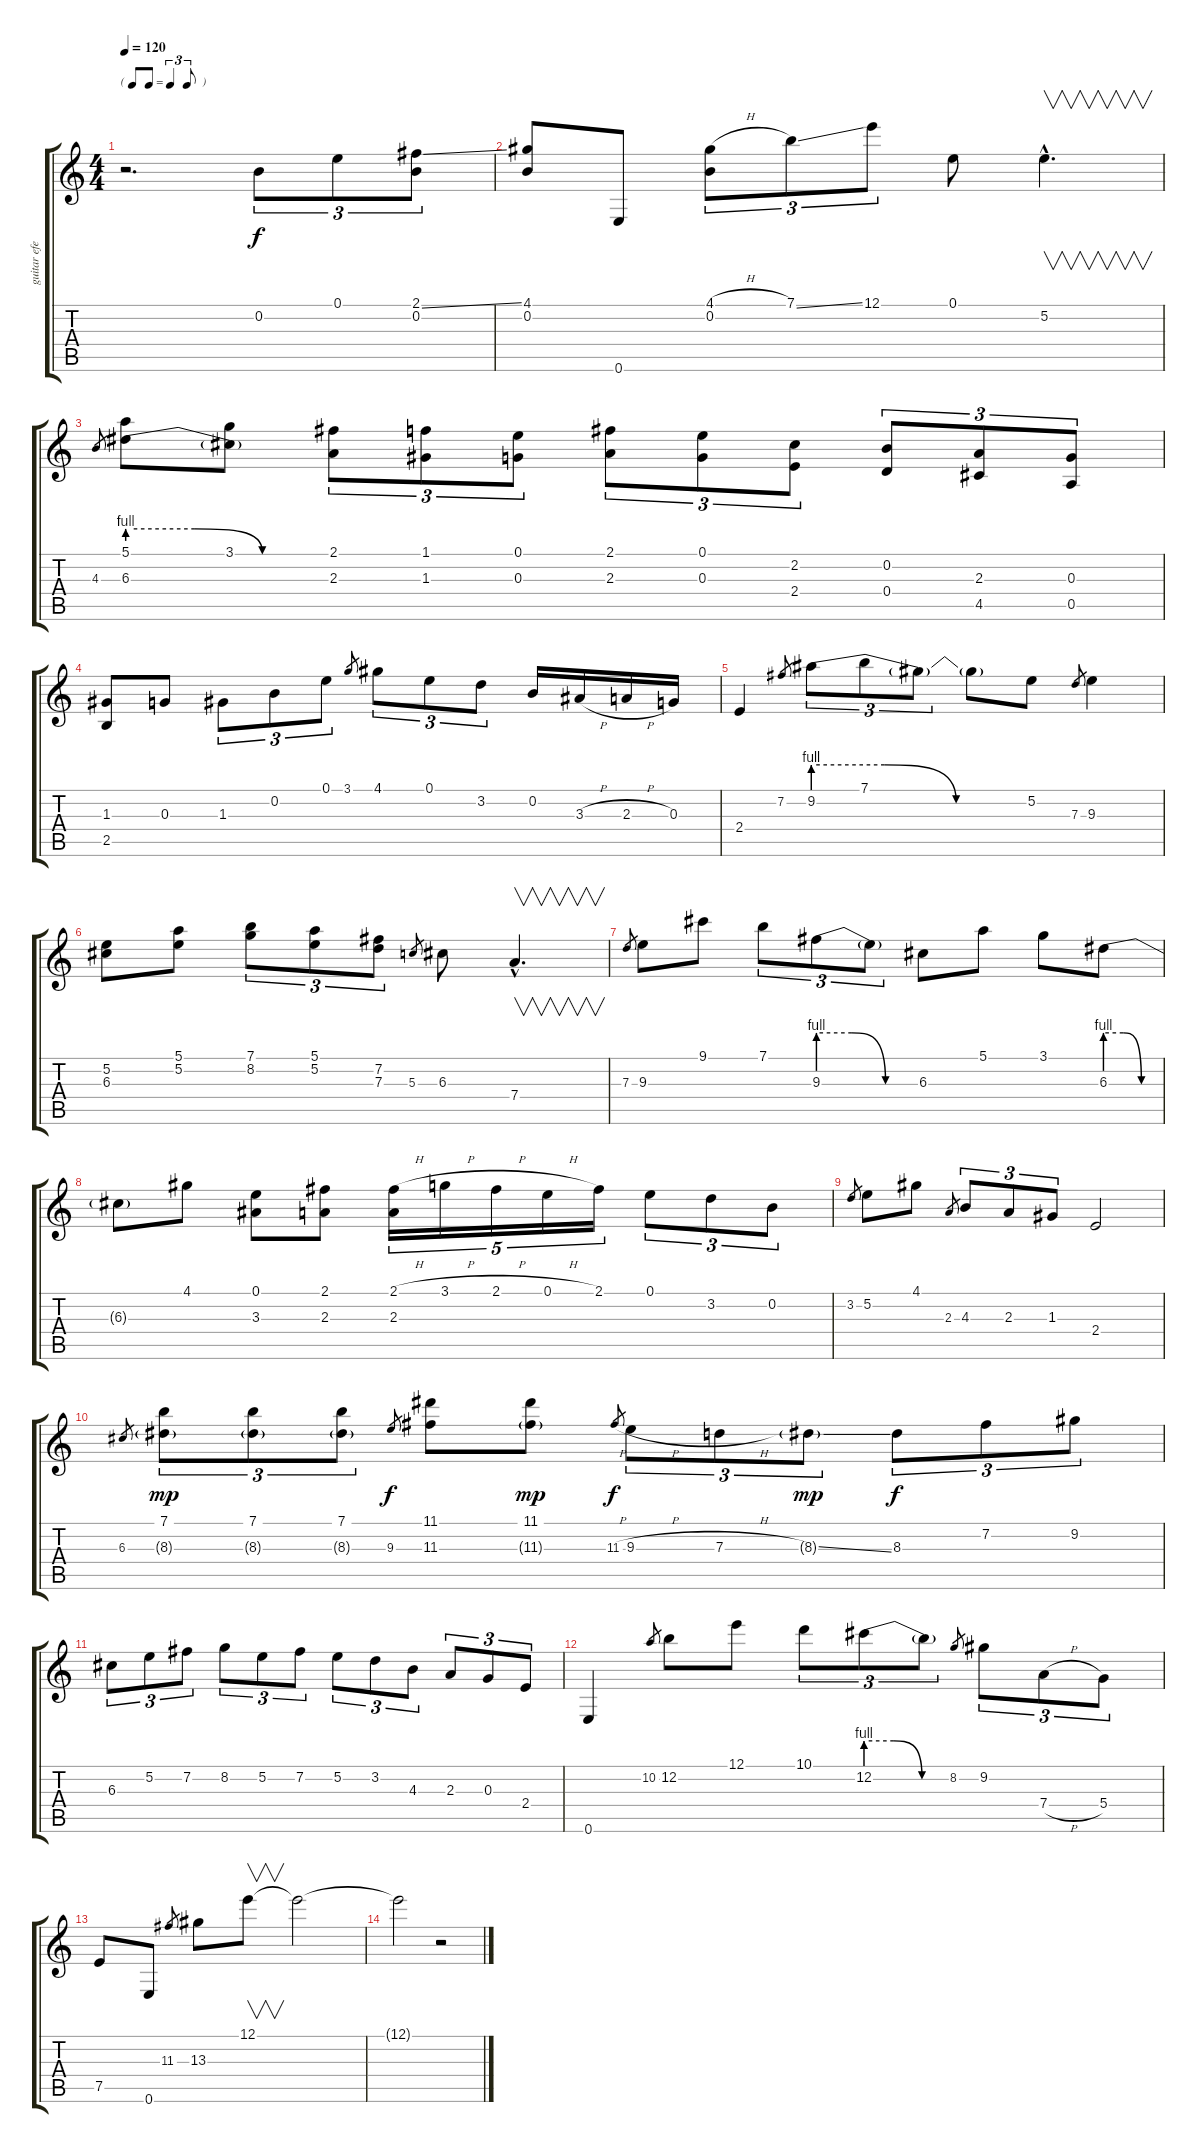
\track ("guitar efect" "guitar efe") {instrument distortionguitar}
\staff {score tabs}
\tuning (E4 B3 G3 D3 A2 E2) {hide}
\ts (4 4)
\tf triplet8th
\tempo 120
\clef g2
\ks c
r.2{d dy f instrument distortionguitar} 0.2.8{tu (3 2)} 0.1.8{tu (3 2)} (2.1{ss} 0.2).8{tu (3 2)} |
(4.1 0.2).8 0.6.8 (4.1{h} 0.2).8{tu (3 2)} 7.1{ss}.8{tu (3 2)} 12.1.8{tu (3 2)} 0.1.8 5.2{hac}.4{v d} |
4.3.8{gr} (5.1 6.3{be (custom 0 4 20 4 40 0 60 0)}).8 (3.1 6.3{t}).8 (2.1 2.3).8{tu (3 2)} (1.1 1.3).8{tu (3 2)} (0.1 0.3).8{tu (3 2)} (2.1 2.3).8{tu (3 2)} (0.1 0.3).8{tu (3 2)} (2.2 2.4).8{tu (3 2)} (0.2 0.4).8{tu (3 2)} (2.3 4.5).8{tu (3 2)} (0.3 0.5).8{tu (3 2)} |
(1.3 2.5).8 0.3.8 1.3.8{tu (3 2)} 0.2.8{tu (3 2)} 0.1.8{tu (3 2)} 3.1.8{gr} 4.1.8{tu (3 2)} 0.1.8{tu (3 2)} 3.2.8{tu (3 2)} 0.2.16 3.3{h}.16 2.3{h}.16 0.3.16 |
2.4.4 7.2.8{gr} 9.2{be (custom 0 4 20 4 40 0 60 0)}.8{tu (3 2)} 7.1.8{tu (3 2)} 9.2{t}.8{tu (3 2)} 9.2{t}.8 5.2.8 7.3.8{gr} 9.3.4 |
(5.2 6.3).8 (5.1 5.2).8 (7.1 8.2).8{tu (3 2)} (5.1 5.2).8{tu (3 2)} (7.2 7.3).8{tu (3 2)} 5.3.8{gr} 6.3.8 7.4{hac}.4{v d} |
7.3.8{gr} 9.3.8 9.1.8 7.1.8{tu (3 2)} 9.3{be (custom 0 4 20 4 40 0 60 0)}.8{tu (3 2)} 9.3{t}.8{tu (3 2)} 6.3.8 5.1.8 3.1.8 6.3{be (custom 0 4 20 4 40 0 60 0)}.8 |
6.3{t}.8 4.1.8 (0.1 3.3).8 (2.1 2.3).8 (2.1{h} 2.3).16{tu (5 4)} 3.1{h}.16{tu (5 4)} 2.1{h}.16{tu (5 4)} 0.1{h}.16{tu (5 4)} 2.1.16{tu (5 4)} 0.1.8{tu (3 2)} 3.2.8{tu (3 2)} 0.2.8{tu (3 2)} |
3.2.8{gr} 5.2.8 4.1.8 2.3.8{gr} 4.3.8{tu (3 2)} 2.3.8{tu (3 2)} 1.3.8{tu (3 2)} 2.4.2 |
6.3.8{gr} (7.1 8.3{g}).8{tu (3 2) dy mp} (7.1 8.3{g}).8{tu (3 2)} (7.1 8.3{g}).8{tu (3 2)} 9.3.8{gr dy f} (11.1 11.3).8 (11.1 11.3{g}).8{dy mp} 11.3{h}.8{gr dy f} 9.3{h}.8{tu (3 2)} 7.3{h}.8{tu (3 2)} 8.3{ss g}.8{tu (3 2) dy mp} 8.3.8{tu (3 2) dy f} 7.2.8{tu (3 2)} 9.2.8{tu (3 2)} |
6.3.8{tu (3 2)} 5.2.8{tu (3 2)} 7.2.8{tu (3 2)} 8.2.8{tu (3 2)} 5.2.8{tu (3 2)} 7.2.8{tu (3 2)} 5.2.8{tu (3 2)} 3.2.8{tu (3 2)} 4.3.8{tu (3 2)} 2.3.8{tu (3 2)} 0.3.8{tu (3 2)} 2.4.8{tu (3 2)} |
0.6.4 10.2.8{gr} 12.2.8 12.1.8 10.1.8{tu (3 2)} 12.2{be (custom 0 4 20 4 40 0 60 0)}.8{tu (3 2)} 12.2{t}.8{tu (3 2)} 8.2.8{gr} 9.2.8{tu (3 2)} 7.4{h}.8{tu (3 2)} 5.4.8{tu (3 2)} |
7.5.8 0.6.8 11.3.8{gr} 13.3.8 12.1.8{v} 12.1{t}.2 |
12.1{t}.2 r.2
